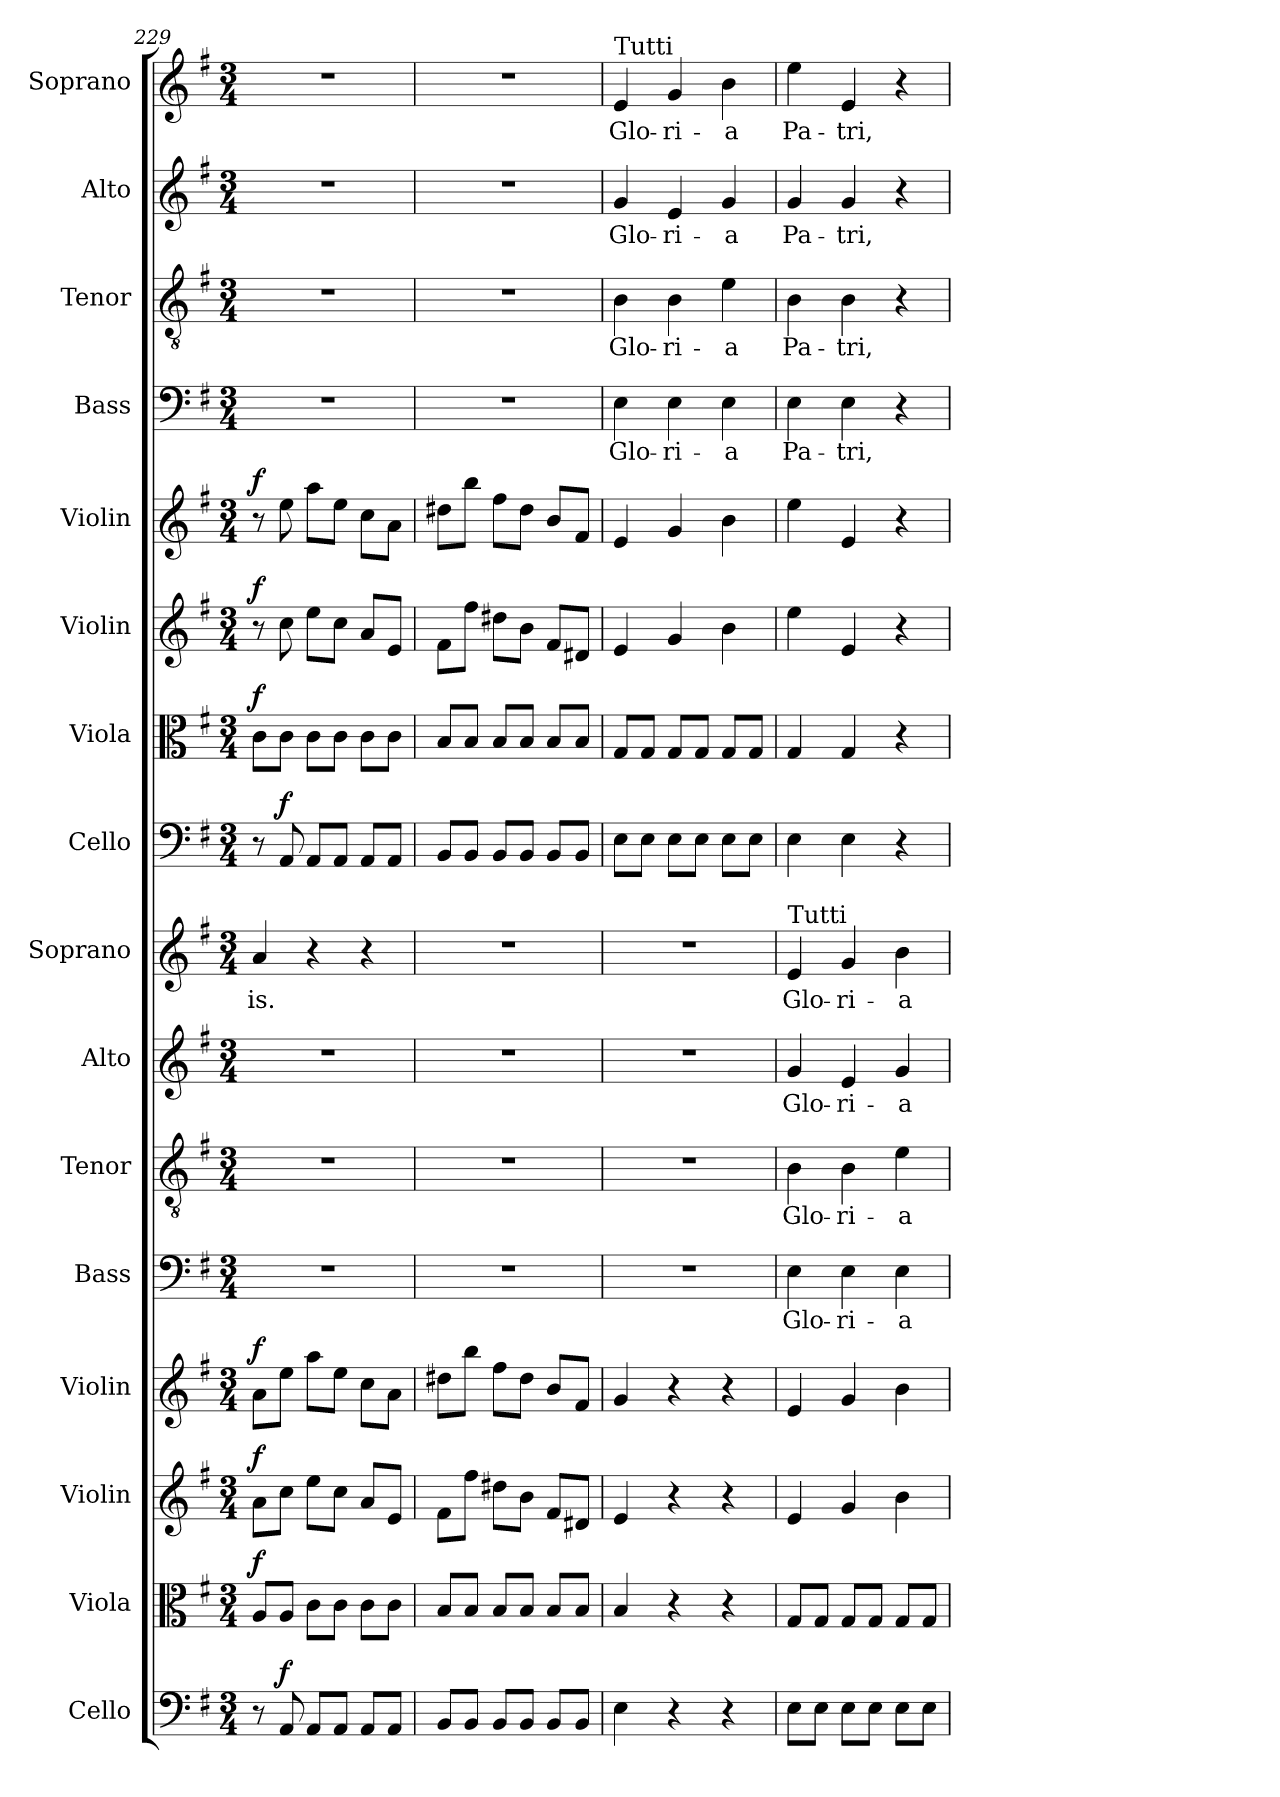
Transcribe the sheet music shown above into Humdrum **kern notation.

**kern	**dynam	**kern	**dynam	**kern	**dynam	**kern	**dynam	**kern	**text	**kern	**text	**kern	**text	**kern	**text	**kern	**dynam	**kern	**dynam	**kern	**dynam	**kern	**dynam	**kern	**text	**kern	**text	**kern	**text	**kern	**text
*part16	*part16	*part15	*part15	*part14	*part14	*part13	*part13	*part12	*part12	*part11	*part11	*part10	*part10	*part9	*part9	*part8	*part8	*part7	*part7	*part6	*part6	*part5	*part5	*part4	*part4	*part3	*part3	*part2	*part2	*part1	*part1
*staff16	*staff16	*staff15	*staff15	*staff14	*staff14	*staff13	*staff13	*staff12	*staff12	*staff11	*staff11	*staff10	*staff10	*staff9	*staff9	*staff8	*staff8	*staff7	*staff7	*staff6	*staff6	*staff5	*staff5	*staff4	*staff4	*staff3	*staff3	*staff2	*staff2	*staff1	*staff1
*I"Cello	*	*I"Viola	*	*I"Violin	*	*I"Violin	*	*I"Bass	*	*I"Tenor	*	*I"Alto	*	*I"Soprano	*	*I"Cello	*	*I"Viola	*	*I"Violin	*	*I"Violin	*	*I"Bass	*	*I"Tenor	*	*I"Alto	*	*I"Soprano	*
*	*	*I'Vla.	*	*I'Vln.	*	*I'Vln.	*	*I'B	*	*I'T	*	*I'A	*	*I'S	*	*	*	*I'Vla.	*	*I'Vln.	*	*I'Vln.	*	*I'B	*	*I'T	*	*I'A	*	*I'S	*
*clefF4	*	*clefC3	*	*clefG2	*	*clefG2	*	*clefF4	*	*clefGv2	*	*clefG2	*	*clefG2	*	*clefF4	*	*clefC3	*	*clefG2	*	*clefG2	*	*clefF4	*	*clefGv2	*	*clefG2	*	*clefG2	*
*k[f#]	*	*k[f#]	*	*k[f#]	*	*k[f#]	*	*k[f#]	*	*k[f#]	*	*k[f#]	*	*k[f#]	*	*k[f#]	*	*k[f#]	*	*k[f#]	*	*k[f#]	*	*k[f#]	*	*k[f#]	*	*k[f#]	*	*k[f#]	*
*e:	*	*e:	*	*e:	*	*e:	*	*e:	*	*e:	*	*e:	*	*e:	*	*e:	*	*e:	*	*e:	*	*e:	*	*e:	*	*e:	*	*e:	*	*e:	*
*M3/4	*	*M3/4	*	*M3/4	*	*M3/4	*	*M3/4	*	*M3/4	*	*M3/4	*	*M3/4	*	*M3/4	*	*M3/4	*	*M3/4	*	*M3/4	*	*M3/4	*	*M3/4	*	*M3/4	*	*M3/4	*
=229	=229	=229	=229	=229	=229	=229	=229	=229	=229	=229	=229	=229	=229	=229	=229	=229	=229	=229	=229	=229	=229	=229	=229	=229	=229	=229	=229	=229	=229	=229	=229
!	!	!	!LO:DY:a	!	!LO:DY:a	!	!LO:DY:a	!	!	!	!	!	!	!	!LO:LY:b	!	!	!	!LO:DY:a	!	!LO:DY:a	!	!LO:DY:a	!	!	!	!	!	!	!	!
8r	.	8A/L	f	8a\L	f	8a\L	f	2.r	.	2.r	.	2.r	.	4a/	-is.	8r	.	8c\L	f	8r	f	8r	f	2.r	.	2.r	.	2.r	.	2.r	.
!	!LO:DY:a	!	!	!	!	!	!	!	!	!	!	!	!	!	!	!	!LO:DY:a	!	!	!	!	!	!	!	!	!	!	!	!	!	!
8AA/	f	8A/J	.	8cc\J	.	8ee\J	.	.	.	.	.	.	.	.	.	8AA/	f	8c\J	.	8cc\	.	8ee\	.	.	.	.	.	.	.	.	.
8AA/L	.	8c\L	.	8ee\L	.	8aa\L	.	.	.	.	.	.	.	4r	.	8AA/L	.	8c\L	.	8ee\L	.	8aa\L	.	.	.	.	.	.	.	.	.
8AA/J	.	8c\J	.	8cc\J	.	8ee\J	.	.	.	.	.	.	.	.	.	8AA/J	.	8c\J	.	8cc\J	.	8ee\J	.	.	.	.	.	.	.	.	.
8AA/L	.	8c\L	.	8a/L	.	8cc\L	.	.	.	.	.	.	.	4r	.	8AA/L	.	8c\L	.	8a/L	.	8cc\L	.	.	.	.	.	.	.	.	.
8AA/J	.	8c\J	.	8e/J	.	8a\J	.	.	.	.	.	.	.	.	.	8AA/J	.	8c\J	.	8e/J	.	8a\J	.	.	.	.	.	.	.	.	.
=230	=230	=230	=230	=230	=230	=230	=230	=230	=230	=230	=230	=230	=230	=230	=230	=230	=230	=230	=230	=230	=230	=230	=230	=230	=230	=230	=230	=230	=230	=230	=230
8BB/L	.	8B/L	.	8f#\L	.	8dd#X\L	.	2.r	.	2.r	.	2.r	.	2.r	.	8BB/L	.	8B/L	.	8f#\L	.	8dd#X\L	.	2.r	.	2.r	.	2.r	.	2.r	.
8BB/J	.	8B/J	.	8ff#\J	.	8bb\J	.	.	.	.	.	.	.	.	.	8BB/J	.	8B/J	.	8ff#\J	.	8bb\J	.	.	.	.	.	.	.	.	.
8BB/L	.	8B/L	.	8dd#X\L	.	8ff#\L	.	.	.	.	.	.	.	.	.	8BB/L	.	8B/L	.	8dd#X\L	.	8ff#\L	.	.	.	.	.	.	.	.	.
8BB/J	.	8B/J	.	8b\J	.	8dd#\J	.	.	.	.	.	.	.	.	.	8BB/J	.	8B/J	.	8b\J	.	8dd#\J	.	.	.	.	.	.	.	.	.
8BB/L	.	8B/L	.	8f#/L	.	8b/L	.	.	.	.	.	.	.	.	.	8BB/L	.	8B/L	.	8f#/L	.	8b/L	.	.	.	.	.	.	.	.	.
8BB/J	.	8B/J	.	8d#X/J	.	8f#/J	.	.	.	.	.	.	.	.	.	8BB/J	.	8B/J	.	8d#X/J	.	8f#/J	.	.	.	.	.	.	.	.	.
!!LO:PB:g=z
=231	=231	=231	=231	=231	=231	=231	=231	=231	=231	=231	=231	=231	=231	=231	=231	=231	=231	=231	=231	=231	=231	=231	=231	=231	=231	=231	=231	=231	=231	=231	=231
!	!	!	!	!	!	!	!	!	!	!	!	!	!	!	!	!	!	!	!	!	!	!	!	!	!LO:LY:b	!	!	!	!	!	!
!	!	!	!	!	!	!	!	!	!	!	!	!	!	!	!	!	!	!	!	!	!	!	!	!	!	!	!LO:LY:b	!	!	!	!
!	!	!	!	!	!	!	!	!	!	!	!	!	!	!	!	!	!	!	!	!	!	!	!	!	!	!	!	!	!LO:LY:b	!	!
!	!	!	!	!	!	!	!	!	!	!	!	!	!	!	!	!	!	!	!	!	!	!	!	!	!	!	!	!	!	!LO:TX:a:t=Tutti	!
!	!	!	!	!	!	!	!	!	!	!	!	!	!	!	!	!	!	!	!	!	!	!	!	!	!	!	!	!	!	!	!LO:LY:b
4E\	.	4B/	.	4e/	.	4g/	.	2.r	.	2.r	.	2.r	.	2.r	.	8E\L	.	8G/L	.	4e/	.	4e/	.	4E\	Glo-	4B\	Glo-	4g/	Glo-	4e/	Glo-
.	.	.	.	.	.	.	.	.	.	.	.	.	.	.	.	8E\J	.	8G/J	.	.	.	.	.	.	.	.	.	.	.	.	.
!	!	!	!	!	!	!	!	!	!	!	!	!	!	!	!	!	!	!	!	!	!	!	!	!	!LO:LY:b	!	!	!	!	!	!
!	!	!	!	!	!	!	!	!	!	!	!	!	!	!	!	!	!	!	!	!	!	!	!	!	!	!	!LO:LY:b	!	!	!	!
!	!	!	!	!	!	!	!	!	!	!	!	!	!	!	!	!	!	!	!	!	!	!	!	!	!	!	!	!	!LO:LY:b	!	!
!	!	!	!	!	!	!	!	!	!	!	!	!	!	!	!	!	!	!	!	!	!	!	!	!	!	!	!	!	!	!	!LO:LY:b
4r	.	4r	.	4r	.	4r	.	.	.	.	.	.	.	.	.	8E\L	.	8G/L	.	4g/	.	4g/	.	4E\	-ri-	4B\	-ri-	4e/	-ri-	4g/	-ri-
.	.	.	.	.	.	.	.	.	.	.	.	.	.	.	.	8E\J	.	8G/J	.	.	.	.	.	.	.	.	.	.	.	.	.
!	!	!	!	!	!	!	!	!	!	!	!	!	!	!	!	!	!	!	!	!	!	!	!	!	!LO:LY:b	!	!	!	!	!	!
!	!	!	!	!	!	!	!	!	!	!	!	!	!	!	!	!	!	!	!	!	!	!	!	!	!	!	!LO:LY:b	!	!	!	!
!	!	!	!	!	!	!	!	!	!	!	!	!	!	!	!	!	!	!	!	!	!	!	!	!	!	!	!	!	!LO:LY:b	!	!
!	!	!	!	!	!	!	!	!	!	!	!	!	!	!	!	!	!	!	!	!	!	!	!	!	!	!	!	!	!	!	!LO:LY:b
4r	.	4r	.	4r	.	4r	.	.	.	.	.	.	.	.	.	8E\L	.	8G/L	.	4b\	.	4b\	.	4E\	-a	4e\	-a	4g/	-a	4b\	-a
.	.	.	.	.	.	.	.	.	.	.	.	.	.	.	.	8E\J	.	8G/J	.	.	.	.	.	.	.	.	.	.	.	.	.
=232	=232	=232	=232	=232	=232	=232	=232	=232	=232	=232	=232	=232	=232	=232	=232	=232	=232	=232	=232	=232	=232	=232	=232	=232	=232	=232	=232	=232	=232	=232	=232
!	!	!	!	!	!	!	!	!	!LO:LY:b	!	!	!	!	!	!	!	!	!	!	!	!	!	!	!	!	!	!	!	!	!	!
!	!	!	!	!	!	!	!	!	!	!	!LO:LY:b	!	!	!	!	!	!	!	!	!	!	!	!	!	!	!	!	!	!	!	!
!	!	!	!	!	!	!	!	!	!	!	!	!	!LO:LY:b	!	!	!	!	!	!	!	!	!	!	!	!	!	!	!	!	!	!
!	!	!	!	!	!	!	!	!	!	!	!	!	!	!	!LO:LY:b	!	!	!	!	!	!	!	!	!	!	!	!	!	!	!	!
!	!	!	!	!	!	!	!	!	!	!	!	!	!	!	!	!	!	!	!	!	!	!	!	!	!LO:LY:b	!	!	!	!	!	!
!	!	!	!	!	!	!	!	!	!	!	!	!	!	!	!	!	!	!	!	!	!	!	!	!	!	!	!LO:LY:b	!	!	!	!
!	!	!	!	!	!	!	!	!	!	!	!	!	!	!	!	!	!	!	!	!	!	!	!	!	!	!	!	!	!LO:LY:b	!	!
!	!	!	!	!	!	!	!	!	!	!	!	!	!	!LO:TX:a:t=Tutti	!	!	!	!	!	!	!	!	!	!	!	!	!	!	!	!	!
!	!	!	!	!	!	!	!	!	!	!	!	!	!	!	!	!	!	!	!	!	!	!	!	!	!	!	!	!	!	!	!LO:LY:b
8E\L	.	8G/L	.	4e/	.	4e/	.	4E\	Glo-	4B\	Glo-	4g/	Glo-	4e/	Glo-	4E\	.	4G/	.	4ee\	.	4ee\	.	4E\	Pa-	4B\	Pa-	4g/	Pa-	4ee\	Pa-
8E\J	.	8G/J	.	.	.	.	.	.	.	.	.	.	.	.	.	.	.	.	.	.	.	.	.	.	.	.	.	.	.	.	.
!	!	!	!	!	!	!	!	!	!LO:LY:b	!	!	!	!	!	!	!	!	!	!	!	!	!	!	!	!	!	!	!	!	!	!
!	!	!	!	!	!	!	!	!	!	!	!LO:LY:b	!	!	!	!	!	!	!	!	!	!	!	!	!	!	!	!	!	!	!	!
!	!	!	!	!	!	!	!	!	!	!	!	!	!LO:LY:b	!	!	!	!	!	!	!	!	!	!	!	!	!	!	!	!	!	!
!	!	!	!	!	!	!	!	!	!	!	!	!	!	!	!LO:LY:b	!	!	!	!	!	!	!	!	!	!	!	!	!	!	!	!
!	!	!	!	!	!	!	!	!	!	!	!	!	!	!	!	!	!	!	!	!	!	!	!	!	!LO:LY:b	!	!	!	!	!	!
!	!	!	!	!	!	!	!	!	!	!	!	!	!	!	!	!	!	!	!	!	!	!	!	!	!	!	!LO:LY:b	!	!	!	!
!	!	!	!	!	!	!	!	!	!	!	!	!	!	!	!	!	!	!	!	!	!	!	!	!	!	!	!	!	!LO:LY:b	!	!
!	!	!	!	!	!	!	!	!	!	!	!	!	!	!	!	!	!	!	!	!	!	!	!	!	!	!	!	!	!	!	!LO:LY:b
8E\L	.	8G/L	.	4g/	.	4g/	.	4E\	-ri-	4B\	-ri-	4e/	-ri-	4g/	-ri-	4E\	.	4G/	.	4e/	.	4e/	.	4E\	-tri,	4B\	-tri,	4g/	-tri,	4e/	-tri,
8E\J	.	8G/J	.	.	.	.	.	.	.	.	.	.	.	.	.	.	.	.	.	.	.	.	.	.	.	.	.	.	.	.	.
!	!	!	!	!	!	!	!	!	!LO:LY:b	!	!	!	!	!	!	!	!	!	!	!	!	!	!	!	!	!	!	!	!	!	!
!	!	!	!	!	!	!	!	!	!	!	!LO:LY:b	!	!	!	!	!	!	!	!	!	!	!	!	!	!	!	!	!	!	!	!
!	!	!	!	!	!	!	!	!	!	!	!	!	!LO:LY:b	!	!	!	!	!	!	!	!	!	!	!	!	!	!	!	!	!	!
!	!	!	!	!	!	!	!	!	!	!	!	!	!	!	!LO:LY:b	!	!	!	!	!	!	!	!	!	!	!	!	!	!	!	!
8E\L	.	8G/L	.	4b\	.	4b\	.	4E\	-a	4e\	-a	4g/	-a	4b\	-a	4r	.	4r	.	4r	.	4r	.	4r	.	4r	.	4r	.	4r	.
8E\J	.	8G/J	.	.	.	.	.	.	.	.	.	.	.	.	.	.	.	.	.	.	.	.	.	.	.	.	.	.	.	.	.
=	=	=	=	=	=	=	=	=	=	=	=	=	=	=	=	=	=	=	=	=	=	=	=	=	=	=	=	=	=	=	=
*-	*-	*-	*-	*-	*-	*-	*-	*-	*-	*-	*-	*-	*-	*-	*-	*-	*-	*-	*-	*-	*-	*-	*-	*-	*-	*-	*-	*-	*-	*-	*-
